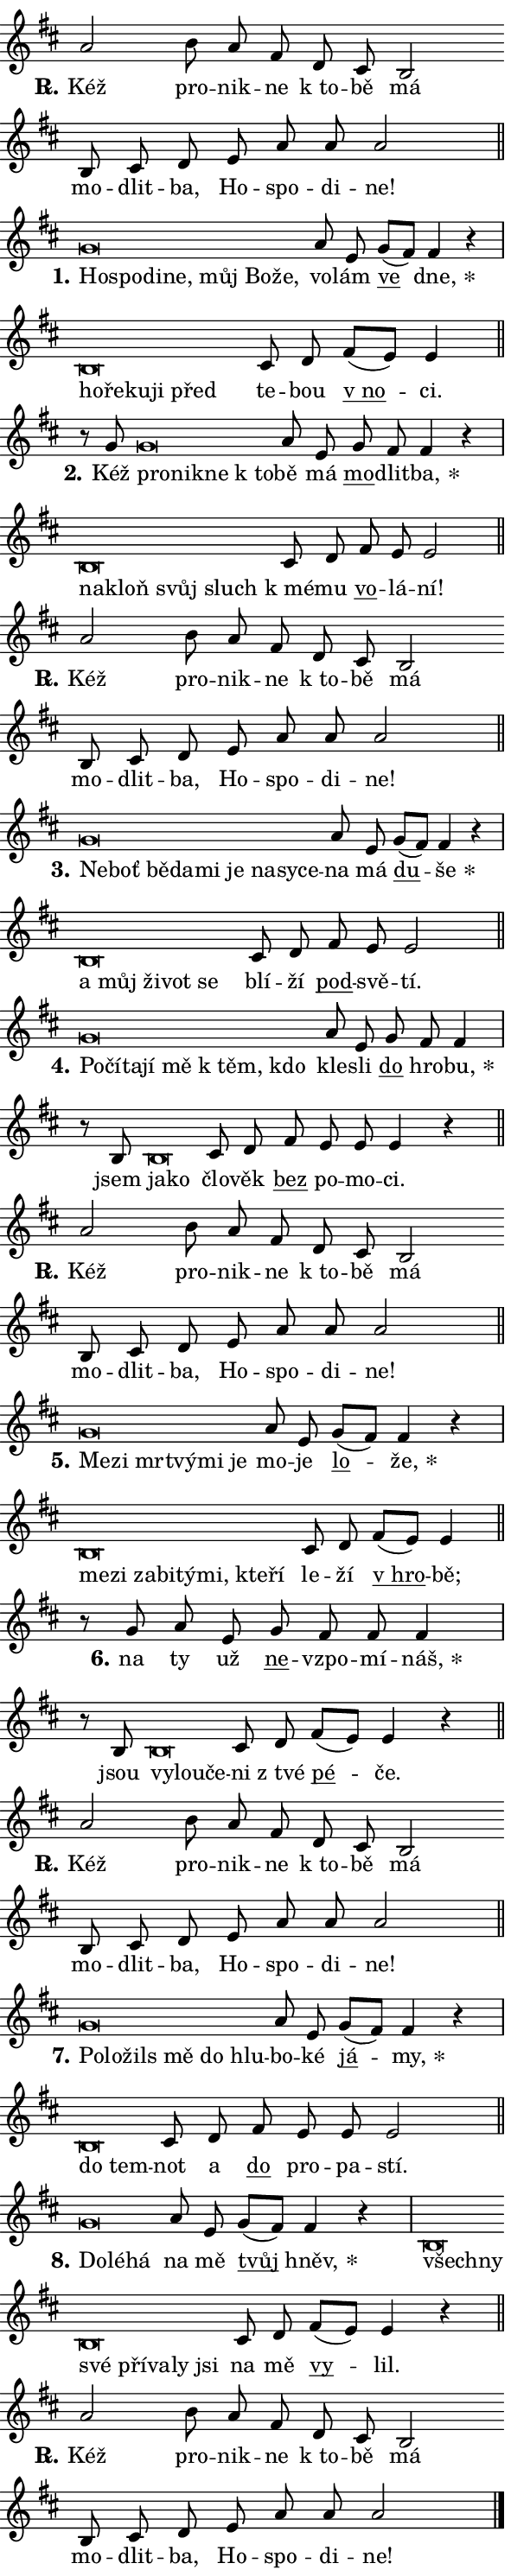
\version "2.24.0"
\header { tagline = "" }
\paper {
  indent = 0\cm
  top-margin = 0\cm
  right-margin = 0.13\cm % to fit lyric hyphens
  bottom-margin = 0\cm
  left-margin = 0\cm
  paper-width = 10\cm
  page-breaking = #ly:one-page-breaking
  system-system-spacing.basic-distance = #11
  score-system-spacing.basic-distance = #11
  ragged-last = ##f
}


%% Author: Thomas Morley
%% https://lists.gnu.org/archive/html/lilypond-user/2020-05/msg00002.html
#(define (line-position grob)
"Returns position of @var[grob} in current system:
   @code{'start}, if at first time-step
   @code{'end}, if at last time-step
   @code{'middle} otherwise
"
  (let* ((col (ly:item-get-column grob))
         (ln (ly:grob-object col 'left-neighbor))
         (rn (ly:grob-object col 'right-neighbor))
         (col-to-check-left (if (ly:grob? ln) ln col))
         (col-to-check-right (if (ly:grob? rn) rn col))
         (break-dir-left
           (and
             (ly:grob-property col-to-check-left 'non-musical #f)
             (ly:item-break-dir col-to-check-left)))
         (break-dir-right
           (and
             (ly:grob-property col-to-check-right 'non-musical #f)
             (ly:item-break-dir col-to-check-right))))
        (cond ((eqv? 1 break-dir-left) 'start)
              ((eqv? -1 break-dir-right) 'end)
              (else 'middle))))

#(define (tranparent-at-line-position vctor)
  (lambda (grob)
  "Relying on @code{line-position} select the relevant enry from @var{vctor}.
Used to determine transparency,"
    (case (line-position grob)
      ((end) (not (vector-ref vctor 0)))
      ((middle) (not (vector-ref vctor 1)))
      ((start) (not (vector-ref vctor 2))))))

noteHeadBreakVisibility =
#(define-music-function (break-visibility)(vector?)
"Makes @code{NoteHead}s transparent relying on @var{break-visibility}"
#{
  \override NoteHead.transparent =
    #(tranparent-at-line-position break-visibility)
#})

#(define delete-ledgers-for-transparent-note-heads
  (lambda (grob)
    "Reads whether a @code{NoteHead} is transparent.
If so this @code{NoteHead} is removed from @code{'note-heads} from
@var{grob}, which is supposed to be @code{LedgerLineSpanner}.
As a result ledgers are not printed for this @code{NoteHead}"
    (let* ((nhds-array (ly:grob-object grob 'note-heads))
           (nhds-list
             (if (ly:grob-array? nhds-array)
                 (ly:grob-array->list nhds-array)
                 '()))
           ;; Relies on the transparent-property being done before
           ;; Staff.LedgerLineSpanner.after-line-breaking is executed.
           ;; This is fragile ...
           (to-keep
             (remove
               (lambda (nhd)
                 (ly:grob-property nhd 'transparent #f))
               nhds-list)))
      ;; TODO find a better method to iterate over grob-arrays, similiar
      ;; to filter/remove etc for lists
      ;; For now rebuilt from scratch
      (set! (ly:grob-object grob 'note-heads)  '())
      (for-each
        (lambda (nhd)
          (ly:pointer-group-interface::add-grob grob 'note-heads nhd))
        to-keep))))

squashNotes = {
  \override NoteHead.X-extent = #'(-0.2 . 0.2)
  \override NoteHead.Y-extent = #'(-0.75 . 0)
  \override NoteHead.stencil =
    #(lambda (grob)
       (let ((pos (ly:grob-property grob 'staff-position)))
         (begin
           (if (< pos -7) (display "ERROR: Lower brevis then expected\n") (display ""))
           (if (<= pos -6) ly:text-interface::print ly:note-head::print))))
}
unSquashNotes = {
  \revert NoteHead.X-extent
  \revert NoteHead.Y-extent
  \revert NoteHead.stencil
}

hideNotes = \noteHeadBreakVisibility #begin-of-line-visible
unHideNotes = \noteHeadBreakVisibility #all-visible

% work-around for resetting accidentals
% https://lilypond.org/doc/v2.23/Documentation/notation/displaying-rhythms#unmetered-music
cadenzaMeasure = {
  \cadenzaOff
  \partial 1024 s1024
  \cadenzaOn
}

#(define-markup-command (accent layout props text) (markup?)
  "Underline accented syllable"
  (interpret-markup layout props
    #{\markup \override #'(offset . 4.3) \underline { #text }#}))

responsum = \markup \concat {
  "R" \hspace #-1.05 \path #0.1 #'((moveto 0 0.07) (lineto 0.9 0.8)) \hspace #0.05 "."
}

spaceSize = #0.6828661417322834 % exact space size for TeX Gyre Schola

\layout {
  \context {
    \Staff
    \remove "Time_signature_engraver"
    \override LedgerLineSpanner.after-line-breaking = #delete-ledgers-for-transparent-note-heads
  }
  \context {
    \Lyrics {
      \override LyricSpace.minimum-distance = \spaceSize
      \override LyricText.font-name = #"TeX Gyre Schola"
      \override LyricText.font-size = 1
      \override StanzaNumber.font-name = #"TeX Gyre Schola Bold"
      \override StanzaNumber.font-size = 1
    }
  }
  \context {
    \Score 
    \override NoteHead.text =
      #(lambda (grob) 
        (let ((pos (ly:grob-property grob 'staff-position)))
          #{\markup {
            \combine
              \halign #-0.55 \raise #(if (= pos -6) 0 0.5) \override #'(thickness . 2) \draw-line #'(3.2 . 0)
              \musicglyph "noteheads.sM1"
          }#}))
  }
}

% magnetic-lyrics.ily
%
%   written by
%     Jean Abou Samra <jean@abou-samra.fr>
%     Werner Lemberg <wl@gnu.org>
%
%   adapted by
%     Jiri Hon <jiri.hon@gmail.com>
%
% Version 2022-Apr-15

% https://www.mail-archive.com/lilypond-user@gnu.org/msg149350.html

#(define (Left_hyphen_pointer_engraver context)
   "Collect syllable-hyphen-syllable occurrences in lyrics and store
them in properties.  This engraver only looks to the left.  For
example, if the lyrics input is @code{foo -- bar}, it does the
following.

@itemize @bullet
@item
Set the @code{text} property of the @code{LyricHyphen} grob between
@q{foo} and @q{bar} to @code{foo}.

@item
Set the @code{left-hyphen} property of the @code{LyricText} grob with
text @q{foo} to the @code{LyricHyphen} grob between @q{foo} and
@q{bar}.
@end itemize

Use this auxiliary engraver in combination with the
@code{lyric-@/text::@/apply-@/magnetic-@/offset!} hook."
   (let ((hyphen #f)
         (text #f))
     (make-engraver
      (acknowledgers
       ((lyric-syllable-interface engraver grob source-engraver)
        (set! text grob)))
      (end-acknowledgers
       ((lyric-hyphen-interface engraver grob source-engraver)
        ;(when (not (grob::has-interface grob 'lyric-space-interface))
          (set! hyphen grob)));)
      ((stop-translation-timestep engraver)
       (when (and text hyphen)
         (ly:grob-set-object! text 'left-hyphen hyphen))
       (set! text #f)
       (set! hyphen #f)))))

#(define (lyric-text::apply-magnetic-offset! grob)
   "If the space between two syllables is less than the value in
property @code{LyricText@/.details@/.squash-threshold}, move the right
syllable to the left so that it gets concatenated with the left
syllable.

Use this function as a hook for
@code{LyricText@/.after-@/line-@/breaking} if the
@code{Left_@/hyphen_@/pointer_@/engraver} is active."
   (let ((hyphen (ly:grob-object grob 'left-hyphen #f)))
     (when hyphen
       (let ((left-text (ly:spanner-bound hyphen LEFT)))
         (when (grob::has-interface left-text 'lyric-syllable-interface)
           (let* ((common (ly:grob-common-refpoint grob left-text X))
                  (this-x-ext (ly:grob-extent grob common X))
                  (left-x-ext
                   (begin
                     ;; Trigger magnetism for left-text.
                     (ly:grob-property left-text 'after-line-breaking)
                     (ly:grob-extent left-text common X)))
                  ;; `delta` is the gap width between two syllables.
                  (delta (- (interval-start this-x-ext)
                            (interval-end left-x-ext)))
                  (details (ly:grob-property grob 'details))
                  (threshold (assoc-get 'squash-threshold details 0.2)))
             (when (< delta threshold)
               (let* (;; We have to manipulate the input text so that
                      ;; ligatures crossing syllable boundaries are not
                      ;; disabled.  For languages based on the Latin
                      ;; script this is essentially a beautification.
                      ;; However, for non-Western scripts it can be a
                      ;; necessity.
                      (lt (ly:grob-property left-text 'text))
                      (rt (ly:grob-property grob 'text))
                      (is-space (grob::has-interface hyphen 'lyric-space-interface))
                      (space (if is-space " " ""))
                      (extra-delta (if is-space spaceSize 0))
                      ;; Append new syllable.
                      (ltrt-space (if (and (string? lt) (string? rt))
                                (string-append lt space rt)
                                (make-concat-markup (list lt space rt))))
                      ;; Right-align `ltrt` to the right side.
                      (ltrt-space-markup (grob-interpret-markup
                               grob
                               (make-translate-markup
                                (cons (interval-length this-x-ext) 0)
                                (make-right-align-markup ltrt-space)))))
                 (begin
                   ;; Don't print `left-text`.
                   (ly:grob-set-property! left-text 'stencil #f)
                   ;; Set text and stencil (which holds all collected
                   ;; syllables so far) and shift it to the left.
                   (ly:grob-set-property! grob 'text ltrt-space)
                   (ly:grob-set-property! grob 'stencil ltrt-space-markup)
                   (ly:grob-translate-axis! grob (- (- delta extra-delta)) X))))))))))


#(define (lyric-hyphen::displace-bounds-first grob)
   ;; Make very sure this callback isn't triggered too early.
   (let ((left (ly:spanner-bound grob LEFT))
         (right (ly:spanner-bound grob RIGHT)))
     (ly:grob-property left 'after-line-breaking)
     (ly:grob-property right 'after-line-breaking)
     (ly:lyric-hyphen::print grob)))

squashThreshold = #0.4

\layout {
  \context {
    \Lyrics
    \consists #Left_hyphen_pointer_engraver
    \override LyricText.after-line-breaking =
      #lyric-text::apply-magnetic-offset!
    \override LyricHyphen.stencil = #lyric-hyphen::displace-bounds-first
    \override LyricText.details.squash-threshold = \squashThreshold
    \override LyricHyphen.minimum-distance = 0
    \override LyricHyphen.minimum-length = \squashThreshold
  }
}

squashText = \override LyricText.details.squash-threshold = 9999
unSquashText = \override LyricText.details.squash-threshold = \squashThreshold

leftText = \override LyricText.self-alignment-X = #LEFT
unLeftText = \revert LyricText.self-alignment-X

starOffset = #(lambda (grob) 
                (let ((x_offset (ly:self-alignment-interface::aligned-on-x-parent grob)))
                  (if (= x_offset 0) 0 (+ x_offset 1.2))))

star = #(define-music-function (syllable)(string?)
"Append star separator at the end of a syllable"
#{
  \once \override LyricText.X-offset = #starOffset
  \lyricmode { \markup {
    #syllable
    \override #'((font-name . "TeX Gyre Schola Bold")) \hspace #0.2 \lower #0.65 \larger "*"
  } }
#})

starAccent = #(define-music-function (syllable)(string?)
"Append star separator at the end of a syllable and make accent"
#{
  \once \override LyricText.X-offset = #starOffset
  \lyricmode { \markup {
    \accent #syllable
    \override #'((font-name . "TeX Gyre Schola Bold")) \hspace #0.2 \lower #0.65 \larger "*"
  } }
#})

breath = #(define-music-function (syllable)(string?)
"Append breathing indicator at the end of a syllable"
#{
  \lyricmode { \markup { #syllable "+" } }
#})

optionalBreath = #(define-music-function (syllable)(string?)
"Append optional breathing indicator at the end of a syllable"
#{
  \lyricmode { \markup { #syllable "(+)" } }
#})


\score {
    <<
        \new Voice = "melody" { \cadenzaOn \key d \major \relative { a'2 b8 a fis \bar "" d cis b2 \bar "" b8 cis d \bar "" e a a a2 \cadenzaMeasure \bar "||" \break } }
        \new Lyrics \lyricsto "melody" { \lyricmode { \set stanza = \responsum
Kéž pro -- nik -- ne "k to" -- bě má mo -- dlit -- ba, Ho -- spo -- di -- ne! } }
    >>
    \layout {}
}

\score {
    <<
        \new Voice = "melody" { \cadenzaOn \key d \major \relative { \squashNotes g'\breve*1/16 \hideNotes \breve*1/16 \bar "" \breve*1/16 \bar "" \breve*1/16 \bar "" \breve*1/16 \bar "" \breve*1/16 \breve*1/16 \bar "" \unHideNotes \unSquashNotes a8 e \bar "" g[( fis)] fis4 r \cadenzaMeasure \bar "|" \squashNotes b,\breve*1/16 \hideNotes \breve*1/16 \bar "" \breve*1/16 \bar "" \breve*1/16 \breve*1/16 \bar "" \unHideNotes \unSquashNotes cis8 d \bar "" fis[( e)] e4 \cadenzaMeasure \bar "||" \break } }
        \new Lyrics \lyricsto "melody" { \lyricmode { \set stanza = "1."
\leftText Ho -- \squashText spo -- di -- ne, můj Bo -- že, \unLeftText \unSquashText vo -- lám \markup \accent ve \star dne, \leftText ho -- \squashText ře -- ku -- ji před \unLeftText \unSquashText te -- bou \markup \accent "v no" -- ci. } }
    >>
    \layout {}
}

\score {
    <<
        \new Voice = "melody" { \cadenzaOn \key d \major \relative { r8 g'8 \squashNotes g\breve*1/16 \hideNotes \breve*1/16 \bar "" \breve*1/16 \breve*1/16 \bar "" \unHideNotes \unSquashNotes a8 e \bar "" g fis fis4 r \cadenzaMeasure \bar "|" \squashNotes b,\breve*1/16 \hideNotes \breve*1/16 \bar "" \breve*1/16 \breve*1/16 \bar "" \unHideNotes \unSquashNotes cis8 d \bar "" fis e e2 \cadenzaMeasure \bar "||" \break } }
        \new Lyrics \lyricsto "melody" { \lyricmode { \set stanza = "2."
Kéž \leftText pro -- \squashText nik -- ne "k to" -- \unLeftText \unSquashText bě má \markup \accent mo -- dlit -- \star ba, \leftText na -- \squashText kloň svůj sluch \unLeftText \unSquashText "k mé" -- mu \markup \accent vo -- lá -- ní! } }
    >>
    \layout {}
}

\score {
    <<
        \new Voice = "melody" { \cadenzaOn \key d \major \relative { a'2 b8 a fis \bar "" d cis b2 \bar "" b8 cis d \bar "" e a a a2 \cadenzaMeasure \bar "||" \break } }
        \new Lyrics \lyricsto "melody" { \lyricmode { \set stanza = \responsum
Kéž pro -- nik -- ne "k to" -- bě má mo -- dlit -- ba, Ho -- spo -- di -- ne! } }
    >>
    \layout {}
}

\score {
    <<
        \new Voice = "melody" { \cadenzaOn \key d \major \relative { \squashNotes g'\breve*1/16 \hideNotes \breve*1/16 \bar "" \breve*1/16 \bar "" \breve*1/16 \bar "" \breve*1/16 \bar "" \breve*1/16 \bar "" \breve*1/16 \bar "" \breve*1/16 \breve*1/16 \bar "" \unHideNotes \unSquashNotes a8 e \bar "" g[( fis)] fis4 r \cadenzaMeasure \bar "|" \squashNotes b,\breve*1/16 \hideNotes \breve*1/16 \bar "" \breve*1/16 \bar "" \breve*1/16 \breve*1/16 \bar "" \unHideNotes \unSquashNotes cis8 d \bar "" fis e e2 \cadenzaMeasure \bar "||" \break } }
        \new Lyrics \lyricsto "melody" { \lyricmode { \set stanza = "3."
\leftText Ne -- \squashText boť bě -- da -- mi je na -- sy -- ce -- \unLeftText \unSquashText na má \markup \accent du -- \star še \leftText a \squashText můj ži -- vot se \unLeftText \unSquashText blí -- ží \markup \accent pod -- svě -- tí. } }
    >>
    \layout {}
}

\score {
    <<
        \new Voice = "melody" { \cadenzaOn \key d \major \relative { \squashNotes g'\breve*1/16 \hideNotes \breve*1/16 \bar "" \breve*1/16 \bar "" \breve*1/16 \bar "" \breve*1/16 \bar "" \breve*1/16 \breve*1/16 \bar "" \unHideNotes \unSquashNotes a8 e \bar "" g fis fis4 \cadenzaMeasure \bar "|" r8 b,8 \squashNotes b\breve*1/16 \hideNotes \breve*1/16 \bar "" \unHideNotes \unSquashNotes cis8 d \bar "" fis e e e4 r \cadenzaMeasure \bar "||" \break } }
        \new Lyrics \lyricsto "melody" { \lyricmode { \set stanza = "4."
\leftText Po -- \squashText čí -- ta -- jí mě "k těm," kdo \unLeftText \unSquashText kle -- sli \markup \accent do hro -- \star bu, jsem \leftText ja -- \squashText ko \unLeftText \unSquashText člo -- věk \markup \accent bez po -- mo -- ci. } }
    >>
    \layout {}
}

\score {
    <<
        \new Voice = "melody" { \cadenzaOn \key d \major \relative { a'2 b8 a fis \bar "" d cis b2 \bar "" b8 cis d \bar "" e a a a2 \cadenzaMeasure \bar "||" \break } }
        \new Lyrics \lyricsto "melody" { \lyricmode { \set stanza = \responsum
Kéž pro -- nik -- ne "k to" -- bě má mo -- dlit -- ba, Ho -- spo -- di -- ne! } }
    >>
    \layout {}
}

\score {
    <<
        \new Voice = "melody" { \cadenzaOn \key d \major \relative { \squashNotes g'\breve*1/16 \hideNotes \breve*1/16 \bar "" \breve*1/16 \bar "" \breve*1/16 \bar "" \breve*1/16 \breve*1/16 \bar "" \unHideNotes \unSquashNotes a8 e \bar "" g[( fis)] fis4 r \cadenzaMeasure \bar "|" \squashNotes b,\breve*1/16 \hideNotes \breve*1/16 \bar "" \breve*1/16 \bar "" \breve*1/16 \bar "" \breve*1/16 \bar "" \breve*1/16 \bar "" \breve*1/16 \breve*1/16 \bar "" \unHideNotes \unSquashNotes cis8 d \bar "" fis[( e)] e4 \cadenzaMeasure \bar "||" \break } }
        \new Lyrics \lyricsto "melody" { \lyricmode { \set stanza = "5."
\leftText Me -- \squashText zi mrt -- vý -- mi je \unLeftText \unSquashText mo -- je \markup \accent lo -- \star že, \leftText me -- \squashText zi za -- bi -- tý -- mi, kte -- ří \unLeftText \unSquashText le -- ží \markup \accent "v hro" -- bě; } }
    >>
    \layout {}
}

\score {
    <<
        \new Voice = "melody" { \cadenzaOn \key d \major \relative { r8 g' a8 e \bar "" g fis fis fis4 \cadenzaMeasure \bar "|" r8 b,8 \squashNotes b\breve*1/16 \hideNotes \breve*1/16 \breve*1/16 \bar "" \unHideNotes \unSquashNotes cis8 d \bar "" fis[( e)] e4 r \cadenzaMeasure \bar "||" \break } }
        \new Lyrics \lyricsto "melody" { \lyricmode { \set stanza = "6."
na ty už \markup \accent ne -- vzpo -- mí -- \star náš, jsou \leftText vy -- \squashText lou -- če -- \unLeftText \unSquashText ni "z tvé" \markup \accent pé -- če. } }
    >>
    \layout {}
}

\score {
    <<
        \new Voice = "melody" { \cadenzaOn \key d \major \relative { a'2 b8 a fis \bar "" d cis b2 \bar "" b8 cis d \bar "" e a a a2 \cadenzaMeasure \bar "||" \break } }
        \new Lyrics \lyricsto "melody" { \lyricmode { \set stanza = \responsum
Kéž pro -- nik -- ne "k to" -- bě má mo -- dlit -- ba, Ho -- spo -- di -- ne! } }
    >>
    \layout {}
}

\score {
    <<
        \new Voice = "melody" { \cadenzaOn \key d \major \relative { \squashNotes g'\breve*1/16 \hideNotes \breve*1/16 \bar "" \breve*1/16 \bar "" \breve*1/16 \bar "" \breve*1/16 \breve*1/16 \bar "" \unHideNotes \unSquashNotes a8 e \bar "" g[( fis)] fis4 r \cadenzaMeasure \bar "|" \squashNotes b,\breve*1/16 \hideNotes \breve*1/16 \bar "" \unHideNotes \unSquashNotes cis8 d \bar "" fis e e e2 \cadenzaMeasure \bar "||" \break } }
        \new Lyrics \lyricsto "melody" { \lyricmode { \set stanza = "7."
\leftText Po -- \squashText lo -- žils mě do hlu -- \unLeftText \unSquashText bo -- ké \markup \accent já -- \star my, \leftText do \squashText tem -- \unLeftText \unSquashText not a \markup \accent do pro -- pa -- stí. } }
    >>
    \layout {}
}

\score {
    <<
        \new Voice = "melody" { \cadenzaOn \key d \major \relative { \squashNotes g'\breve*1/16 \hideNotes \breve*1/16 \breve*1/16 \bar "" \unHideNotes \unSquashNotes a8 e \bar "" g[( fis)] fis4 r \cadenzaMeasure \bar "|" \squashNotes b,\breve*1/16 \hideNotes \breve*1/16 \bar "" \breve*1/16 \bar "" \breve*1/16 \bar "" \breve*1/16 \bar "" \breve*1/16 \breve*1/16 \bar "" \unHideNotes \unSquashNotes cis8 d \bar "" fis[( e)] e4 r \cadenzaMeasure \bar "||" \break } }
        \new Lyrics \lyricsto "melody" { \lyricmode { \set stanza = "8."
\leftText Do -- \squashText lé -- há \unLeftText \unSquashText na mě \markup \accent tvůj \star hněv, \leftText všech -- \squashText ny své pří -- va -- ly jsi \unLeftText \unSquashText na mě \markup \accent vy -- lil. } }
    >>
    \layout {}
}

\score {
    <<
        \new Voice = "melody" { \cadenzaOn \key d \major \relative { a'2 b8 a fis \bar "" d cis b2 \bar "" b8 cis d \bar "" e a a a2 \cadenzaMeasure \bar "||" \break } \bar "|." }
        \new Lyrics \lyricsto "melody" { \lyricmode { \set stanza = \responsum
Kéž pro -- nik -- ne "k to" -- bě má mo -- dlit -- ba, Ho -- spo -- di -- ne! } }
    >>
    \layout {}
}
